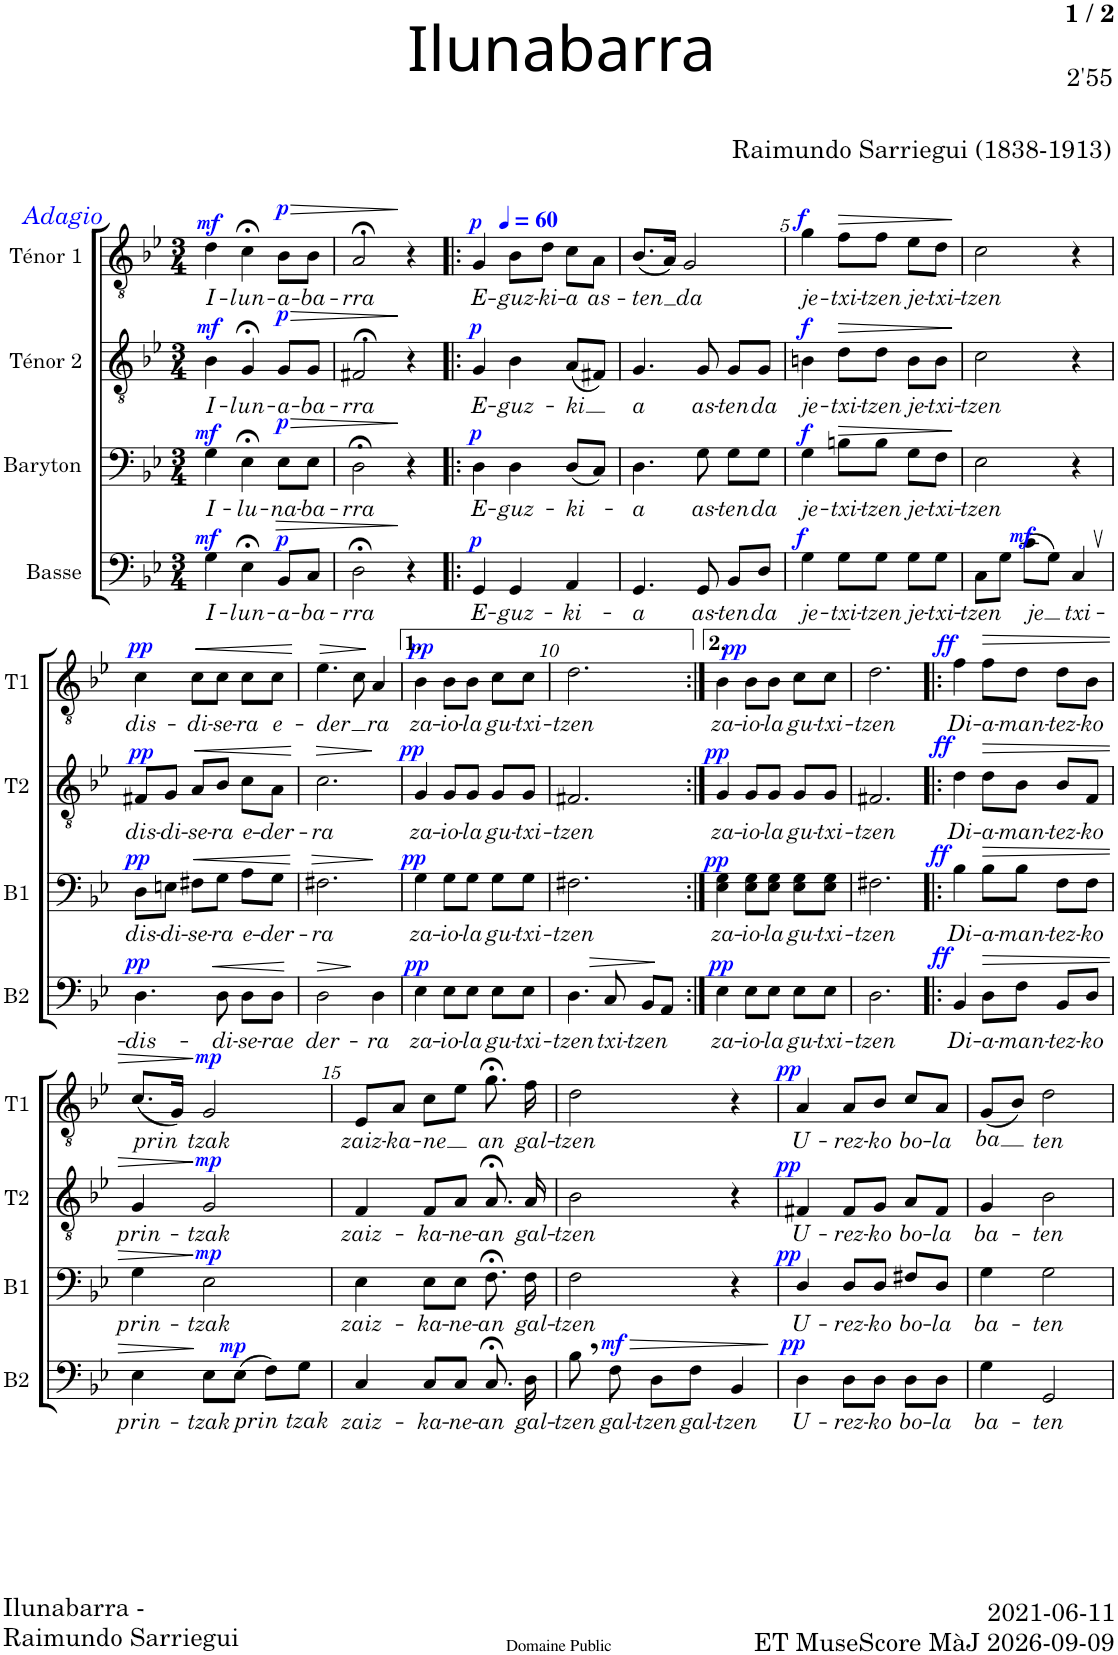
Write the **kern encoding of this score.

**kern	**text	**dynam	**kern	**text	**dynam	**kern	**text	**dynam	**kern	**text	**dynam
*part4	*part4	*part4	*part3	*part3	*part3	*part2	*part2	*part2	*part1	*part1	*part1
*staff4	*staff4	*staff4	*staff3	*staff3	*staff3	*staff2	*staff2	*staff2	*staff1	*staff1	*staff1
*I"Basse	*	*	*I"Baryton	*	*	*I"Ténor 2	*	*	*I"Ténor 1	*	*
*I'B2	*	*	*I'B1	*	*	*I'T2	*	*	*I'T1	*	*
*clefF4	*	*	*clefF4	*	*	*clefGv2	*	*	*clefGv2	*	*
*k[b-e-]	*	*	*k[b-e-]	*	*	*k[b-e-]	*	*	*k[b-e-]	*	*
*M3/4	*	*	*M3/4	*	*	*M3/4	*	*	*M3/4	*	*
=1	=1	=1	=1	=1	=1	=1	=1	=1	=1	=1	=1
!	!	!	!	!	!	!	!	!	!LO:TX:a:i:color=#0000FF:t=Adagio	!	!
!	!LO:LY:b	!LO:DY:a	!	!LO:LY:b	!LO:DY:a	!	!LO:LY:b	!LO:DY:a	!	!LO:LY:b	!LO:DY:a
4G\	I-	mf	4G\	I-	mf	4B-\	I-	mf	4d\	I-	mf
!	!LO:LY:b	!	!	!LO:LY:b	!	!	!LO:LY:b	!	!	!LO:LY:b	!
4E-;<\	-lun-	.	4E-;<\	-lu-	.	4G;</	-lun-	.	4c;<\	-lun-	.
!	!LO:LY:b	!LO:DY:a	!	!LO:LY:b	!LO:HP:b	!	!LO:LY:b	!LO:HP:b	!	!LO:LY:b	!LO:HP:b
!	!	!	!	!	!LO:DY:n=1:a	!	!	!LO:DY:n=1:a	!	!	!LO:DY:n=1:a
8BB-/L	-a-	p	8E-\L	-na-	> p	8G/L	-a-	> p	8B-\L	-a-	> p
!	!LO:LY:b	!LO:HP:b	!	!LO:LY:b	!	!	!LO:LY:b	!	!	!LO:LY:b	!
8C/J	-ba-	>	8E-\J	-ba-	.	8G/J	-ba-	.	8B-\J	-ba-	.
=2	=2	=2	=2	=2	=2	=2	=2	=2	=2	=2	=2
!	!LO:LY:b	!	!	!LO:LY:b	!	!	!LO:LY:b	!	!	!LO:LY:b	!
2D;<\	-rra	.	2D;<\	-rra	.	2F#X;</	-rra	.	2A;</	-rra	.
4r	.	]	4r	.	]	4r	.	]	4r	.	]
=3!|:	=3!|:	=3!|:	=3!|:	=3!|:	=3!|:	=3!|:	=3!|:	=3!|:	=3!|:	=3!|:	=3!|:
*	*	*	*	*	*	*	*	*	*MM60	*	*
!	!LO:LY:b	!LO:DY:a	!	!LO:LY:b	!LO:DY:a	!	!LO:LY:b	!LO:DY:a	!	!LO:LY:b	!LO:DY:a
4GG/	E-	p	4D\	E-	p	4G/	E-	p	4G/	E-	p
!	!LO:LY:b	!	!	!LO:LY:b	!	!	!LO:LY:b	!	!	!LO:LY:b	!
4GG/	-guz-	.	4D\	-guz-	.	4B-\	-guz-	.	8B-\L	-guz-	.
!	!	!	!	!	!	!	!	!	!	!LO:LY:b	!
.	.	.	.	.	.	.	.	.	8d\J	-ki-	.
!	!LO:LY:b	!	!	!LO:LY:b	!	!	!LO:LY:b	!	!	!LO:LY:b	!
4AA/	-ki-	.	(8D/L	-ki-	.	(8A/L	-ki	.	8c\L	-a	.
!	!	!	!	!	!	!	!	!	!	!LO:LY:b	!
.	.	.	8C/J)	.	.	8F#X/J)	.	.	8A\J	as-	.
=4	=4	=4	=4	=4	=4	=4	=4	=4	=4	=4	=4
!	!LO:LY:b	!	!	!LO:LY:b	!	!	!LO:LY:b	!	!	!LO:LY:b	!
4.GG/	-a	.	4.D\	-a	.	4.G/	a	.	(8.B-/L	-ten	.
.	.	.	.	.	.	.	.	.	16A/Jk)	.	.
!	!	!	!	!	!	!	!	!	!	!LO:LY:b	!
.	.	.	.	.	.	.	.	.	2G/	da	.
!	!LO:LY:b	!	!	!LO:LY:b	!	!	!LO:LY:b	!	!	!	!
8GG/	as-	.	8G\	as-	.	8G/	as-	.	.	.	.
!	!LO:LY:b	!	!	!LO:LY:b	!	!	!LO:LY:b	!	!	!	!
8BB-/L	-ten	.	8G\L	-ten	.	8G/L	-ten	.	.	.	.
!	!LO:LY:b	!	!	!LO:LY:b	!	!	!LO:LY:b	!	!	!	!
8D/J	da	.	8G\J	da	.	8G/J	da	.	.	.	.
=5	=5	=5	=5	=5	=5	=5	=5	=5	=5	=5	=5
!	!LO:LY:b	!LO:DY:a	!	!LO:LY:b	!LO:DY:a	!	!LO:LY:b	!LO:DY:a	!	!LO:LY:b	!LO:DY:a
4G\	je-	f	4G\	je-	f	4Bn\	je-	f	4g\	je-	f
!	!LO:LY:b	!	!	!LO:LY:b	!LO:HP:b	!	!LO:LY:b	!LO:HP:b	!	!LO:LY:b	!LO:HP:b
8G\L	-txi-	.	8Bn\L	-txi-	>	8d\L	-txi-	>	8f\L	-txi-	>
!	!LO:LY:b	!	!	!LO:LY:b	!	!	!LO:LY:b	!	!	!LO:LY:b	!
8G\J	-tzen	.	8B\J	-tzen	.	8d\J	-tzen	.	8f\J	-tzen	.
!	!LO:LY:b	!	!	!LO:LY:b	!	!	!LO:LY:b	!	!	!LO:LY:b	!
8G\L	je-	.	8G\L	je-	.	8B\L	je-	.	8e-\L	je-	.
!	!LO:LY:b	!	!	!LO:LY:b	!	!	!LO:LY:b	!	!	!LO:LY:b	!
8G\J	-txi-	.	8F\J	-txi-	.	8B\J	-txi-	.	8d\J	-txi-	.
.	.	.	.	.	]	.	.	]	.	.	]
=6	=6	=6	=6	=6	=6	=6	=6	=6	=6	=6	=6
!	!LO:LY:b	!	!	!LO:LY:b	!	!	!LO:LY:b	!	!	!LO:LY:b	!
8C\L	-tzen	.	2E-\	-tzen	.	2c\	-tzen	.	2c\	-tzen	.
8G\J	.	.	.	.	.	.	.	.	.	.	.
!	!LO:LY:b	!LO:DY:a	!	!	!	!	!	!	!	!	!
(8c\L	je	mf	.	.	.	.	.	.	.	.	.
8G\J)	.	.	.	.	.	.	.	.	.	.	.
!	!LO:LY:b	!	!	!	!	!	!	!	!	!	!
4C,/	txi-	.	4r	.	.	4r	.	.	4r	.	.
!!LO:LB:g=z
=7	=7	=7	=7	=7	=7	=7	=7	=7	=7	=7	=7
!	!LO:LY:b	!LO:DY:a	!	!LO:LY:b	!LO:DY:a	!	!LO:LY:b	!LO:DY:a	!	!LO:LY:b	!LO:DY:a
4.D\	dis-	pp	8D\L	dis-	pp	8F#X/L	dis-	pp	4c\	dis-	pp
!	!	!	!	!LO:LY:b	!	!	!LO:LY:b	!	!	!	!
.	.	.	8En\J	-di-	.	8G/J	-di-	.	.	.	.
!	!	!	!	!LO:LY:b	!LO:HP:b	!	!LO:LY:b	!LO:HP:b	!	!LO:LY:b	!LO:HP:b
.	.	.	8F#X\L	-se-	<	8A/L	-se-	<	8c\L	-di-	<
!	!LO:LY:b	!LO:HP:b	!	!LO:LY:b	!	!	!LO:LY:b	!	!	!LO:LY:b	!
8D\	-di-	<	8G\J	-ra	.	8B-/J	-ra	.	8c\J	-se-	.
!	!LO:LY:b	!	!	!LO:LY:b	!	!	!LO:LY:b	!	!	!LO:LY:b	!
8D\L	-se-	.	8A\L	e-	.	8c\L	e-	.	8c\L	-ra	.
!	!LO:LY:b	!	!	!LO:LY:b	!	!	!LO:LY:b	!	!	!LO:LY:b	!
8D\J	-rae	.	8G\J	-der-	.	8A\J	-der-	.	8c\J	e-	.
.	.	[	.	.	[	.	.	[	.	.	[
=8	=8	=8	=8	=8	=8	=8	=8	=8	=8	=8	=8
!	!LO:LY:b	!LO:HP:b	!	!LO:LY:b	!LO:HP:b	!	!LO:LY:b	!LO:HP:b	!	!LO:LY:b	!LO:HP:b
2D\	der-	>	2.F#X\	-ra	>	2.c\	-ra	>	4.e-\	-der	>
.	.	.	.	.	.	.	.	.	8c\	.	.
!	!LO:LY:b	!	!	!	!	!	!	!	!	!LO:LY:b	!
4D\	-ra	.	.	.	.	.	.	.	4A/	ra	]
.	.	.	.	.	]	.	.	]	.	.	.
=9	=9	=9	=9	=9	=9	=9	=9	=9	=9	=9	=9
!	!LO:LY:b	!LO:DY:a	!	!LO:LY:b	!LO:DY:a	!	!LO:LY:b	!LO:DY:a	!	!LO:LY:b	!LO:DY:a
4E-\	za-	pp	4G\	za-	pp	4G/	za-	pp	4B-\	za-	pp
!	!LO:LY:b	!	!	!LO:LY:b	!	!	!LO:LY:b	!	!	!LO:LY:b	!
8E-\L	-io-	]	8G\L	-io-	.	8G/L	-io-	.	8B-\L	-io-	.
!	!LO:LY:b	!	!	!LO:LY:b	!	!	!LO:LY:b	!	!	!LO:LY:b	!
8E-\J	-la	.	8G\J	-la	.	8G/J	-la	.	8B-\J	-la	.
!	!LO:LY:b	!	!	!LO:LY:b	!	!	!LO:LY:b	!	!	!LO:LY:b	!
8E-\L	gu-	.	8G\L	gu-	.	8G/L	gu-	.	8c\L	gu-	.
!	!LO:LY:b	!	!	!LO:LY:b	!	!	!LO:LY:b	!	!	!LO:LY:b	!
8E-\J	-txi-	.	8G\J	-txi-	.	8G/J	-txi-	.	8c\J	-txi-	.
=10	=10	=10	=10	=10	=10	=10	=10	=10	=10	=10	=10
!	!LO:LY:b	!	!	!LO:LY:b	!	!	!LO:LY:b	!	!	!LO:LY:b	!
4.D\	-tzen	.	2.F#X\	-tzen	.	2.F#X/	-tzen	.	2.d\	-tzen	.
!	!LO:LY:b	!LO:HP:b	!	!	!	!	!	!	!	!	!
8C/	-txi-	>	.	.	.	.	.	.	.	.	.
!	!LO:LY:b	!	!	!	!	!	!	!	!	!	!
8BB-/L	-tzen	.	.	.	.	.	.	.	.	.	.
8AA/J	.	.	.	.	.	.	.	.	.	.	.
=11:|!	=11:|!	=11:|!	=11:|!	=11:|!	=11:|!	=11:|!	=11:|!	=11:|!	=11:|!	=11:|!	=11:|!
!	!LO:LY:b	!LO:DY:a	!	!LO:LY:b	!LO:DY:a	!	!LO:LY:b	!LO:DY:a	!	!LO:LY:b	!LO:DY:a
4E-\	za-	pp	4E-\ 4G\	za-	pp	4G/	za-	pp	4B-\	za-	pp
!	!LO:LY:b	!	!	!LO:LY:b	!	!	!LO:LY:b	!	!	!LO:LY:b	!
8E-\L	-io-	]	8E-\ 8G\L	-io-	.	8G/L	-io-	.	8B-\L	-io-	.
!	!LO:LY:b	!	!	!LO:LY:b	!	!	!LO:LY:b	!	!	!LO:LY:b	!
8E-\J	-la	.	8E-\ 8G\J	-la	.	8G/J	-la	.	8B-\J	-la	.
!	!LO:LY:b	!	!	!LO:LY:b	!	!	!LO:LY:b	!	!	!LO:LY:b	!
8E-\L	gu-	.	8E-\ 8G\L	gu-	.	8G/L	gu-	.	8c\L	gu-	.
!	!LO:LY:b	!	!	!LO:LY:b	!	!	!LO:LY:b	!	!	!LO:LY:b	!
8E-\J	-txi-	.	8E-\ 8G\J	-txi-	.	8G/J	-txi-	.	8c\J	-txi-	.
=12	=12	=12	=12	=12	=12	=12	=12	=12	=12	=12	=12
!	!LO:LY:b	!	!	!LO:LY:b	!	!	!LO:LY:b	!	!	!LO:LY:b	!
2.D\	-tzen	.	2.F#X\	-tzen	.	2.F#X/	-tzen	.	2.d\	-tzen	.
=13!|:	=13!|:	=13!|:	=13!|:	=13!|:	=13!|:	=13!|:	=13!|:	=13!|:	=13!|:	=13!|:	=13!|:
!	!LO:LY:b	!LO:DY:a	!	!LO:LY:b	!LO:DY:a	!	!LO:LY:b	!LO:DY:a	!	!LO:LY:b	!LO:DY:a
4BB-/	Di-	ff	4B-\	Di-	ff	4d\	Di-	ff	4f\	Di-	ff
!	!LO:LY:b	!LO:HP:b	!	!LO:LY:b	!LO:HP:b	!	!LO:LY:b	!LO:HP:b	!	!LO:LY:b	!LO:HP:b
8D\L	-a-	>	8B-\L	-a-	>	8d\L	-a-	>	8f\L	-a-	>
!	!LO:LY:b	!	!	!LO:LY:b	!	!	!LO:LY:b	!	!	!LO:LY:b	!
8F\J	-man-	.	8B-\J	-man-	.	8B-\J	-man-	.	8d\J	-man-	.
!	!LO:LY:b	!	!	!LO:LY:b	!	!	!LO:LY:b	!	!	!LO:LY:b	!
8BB-/L	-tez-	.	8F\L	-tez-	.	8B-/L	-tez-	.	8d\L	-tez-	.
!	!LO:LY:b	!	!	!LO:LY:b	!	!	!LO:LY:b	!	!	!LO:LY:b	!
8D/J	-ko	.	8F\J	-ko	.	8F/J	-ko	.	8B-\J	-ko	.
!!LO:LB:g=z
=14	=14	=14	=14	=14	=14	=14	=14	=14	=14	=14	=14
!	!LO:LY:b	!	!	!LO:LY:b	!	!	!LO:LY:b	!	!	!LO:LY:b	!
4E-\	prin-	.	4G\	prin-	.	4G/	prin-	.	(8.c/L	prin	.
.	.	.	.	.	.	.	.	.	16G/Jk)	.	.
!	!LO:LY:b	!	!	!LO:LY:b	!LO:DY:n=1:a	!	!LO:LY:b	!LO:DY:n=1:a	!	!LO:LY:b	!LO:DY:n=1:a
8E-\L	-tzak	]	2E-\	-tzak	] mp	2G/	-tzak	] mp	2G/	tzak	] mp
!	!LO:LY:b	!LO:DY:a	!	!	!	!	!	!	!	!	!
(8E-\J	prin	mp	.	.	.	.	.	.	.	.	.
8F\L)	.	.	.	.	.	.	.	.	.	.	.
!	!LO:LY:b	!	!	!	!	!	!	!	!	!	!
8G\J	tzak	.	.	.	.	.	.	.	.	.	.
=15	=15	=15	=15	=15	=15	=15	=15	=15	=15	=15	=15
!	!LO:LY:b	!	!	!LO:LY:b	!	!	!LO:LY:b	!	!	!LO:LY:b	!
4C/	zaiz-	.	4E-\	zaiz-	.	4F/	zaiz-	.	8E-/L	zaiz-	.
!	!	!	!	!	!	!	!	!	!	!LO:LY:b	!
.	.	.	.	.	.	.	.	.	8A/J	-ka-	.
!	!LO:LY:b	!	!	!LO:LY:b	!	!	!LO:LY:b	!	!	!LO:LY:b	!
8C/L	-ka-	.	8E-\L	-ka-	.	8F/L	-ka-	.	8c\L	-ne	.
!	!LO:LY:b	!	!	!LO:LY:b	!	!	!LO:LY:b	!	!	!	!
8C/J	-ne-	.	8E-\J	-ne-	.	8A/J	-ne-	.	8e-\J	.	.
!	!LO:LY:b	!	!	!LO:LY:b	!	!	!LO:LY:b	!	!	!LO:LY:b	!
8.C;</	-an	.	8.F;<\	-an	.	8.A;</	-an	.	8.g;<\	an	.
!	!LO:LY:b	!	!	!LO:LY:b	!	!	!LO:LY:b	!	!	!LO:LY:b	!
16D\	gal-	.	16F\	gal-	.	16A/	gal-	.	16f\	gal-	.
=16	=16	=16	=16	=16	=16	=16	=16	=16	=16	=16	=16
!	!LO:LY:b	!	!	!LO:LY:b	!	!	!LO:LY:b	!	!	!LO:LY:b	!
8B-,\	-tzen	.	2F\	-tzen	.	2B-\	-tzen	.	2d\	-tzen	.
!	!LO:LY:b	!LO:HP:b	!	!	!	!	!	!	!	!	!
!	!	!LO:DY:n=1:a	!	!	!	!	!	!	!	!	!
8F\	gal-	> mf	.	.	.	.	.	.	.	.	.
!	!LO:LY:b	!	!	!	!	!	!	!	!	!	!
8D\L	-tzen	.	.	.	.	.	.	.	.	.	.
!	!LO:LY:b	!	!	!	!	!	!	!	!	!	!
8F\J	gal-	.	.	.	.	.	.	.	.	.	.
!	!LO:LY:b	!	!	!	!	!	!	!	!	!	!
4BB-/	-tzen	.	4r	.	.	4r	.	.	4r	.	.
.	.	]	.	.	.	.	.	.	.	.	.
=17	=17	=17	=17	=17	=17	=17	=17	=17	=17	=17	=17
!	!LO:LY:b	!LO:DY:a	!	!LO:LY:b	!LO:DY:a	!	!LO:LY:b	!LO:DY:a	!	!LO:LY:b	!LO:DY:a
4D\	U-	pp	4D/	U-	pp	4F#X/	U-	pp	4A/	U-	pp
!	!LO:LY:b	!	!	!LO:LY:b	!	!	!LO:LY:b	!	!	!LO:LY:b	!
8D\L	-rez-	.	8D/L	-rez-	.	8F#/L	-rez-	.	8A/L	-rez-	.
!	!LO:LY:b	!	!	!LO:LY:b	!	!	!LO:LY:b	!	!	!LO:LY:b	!
8D\J	-ko	.	8D/J	-ko	.	8G/J	-ko	.	8B-/J	-ko	.
!	!LO:LY:b	!	!	!LO:LY:b	!	!	!LO:LY:b	!	!	!LO:LY:b	!
8D\L	bo-	.	8F#X/L	bo-	.	8A/L	bo-	.	8c/L	bo-	.
!	!LO:LY:b	!	!	!LO:LY:b	!	!	!LO:LY:b	!	!	!LO:LY:b	!
8D\J	-la	.	8D/J	-la	.	8F#/J	-la	.	8A/J	-la	.
=18	=18	=18	=18	=18	=18	=18	=18	=18	=18	=18	=18
!	!LO:LY:b	!	!	!LO:LY:b	!	!	!LO:LY:b	!	!	!LO:LY:b	!
4G\	ba-	.	4G\	ba-	.	4G/	ba-	.	(8G/L	ba	.
.	.	.	.	.	.	.	.	.	8B-/J)	.	.
!	!LO:LY:b	!	!	!LO:LY:b	!	!	!LO:LY:b	!	!	!LO:LY:b	!
2GG/	-ten	.	2G\	-ten	.	2B-\	-ten	.	2d\	ten	.
=	=	=	=	=	=	=	=	=	=	=	=
*-	*-	*-	*-	*-	*-	*-	*-	*-	*-	*-	*-
